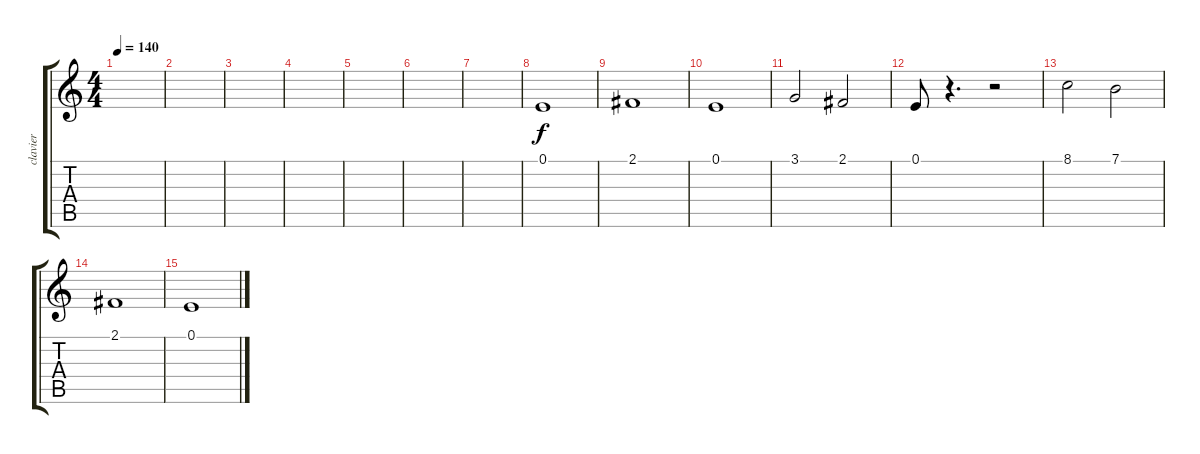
\track ("clavier" "clavier") {instrument musicbox}
\staff {score tabs}
\tuning (E4 B3 G3 D3 A2 E2) {hide}
\ts (4 4)
\tempo 140
\clef g2
\ks c
|
|
|
|
|
|
|
0.1.1 |
2.1.1 |
0.1.1 |
3.1.2 2.1.2 |
0.1.8 r.4{d} r.2 |
8.1.2 7.1.2 |
2.1.1 |
0.1.1
